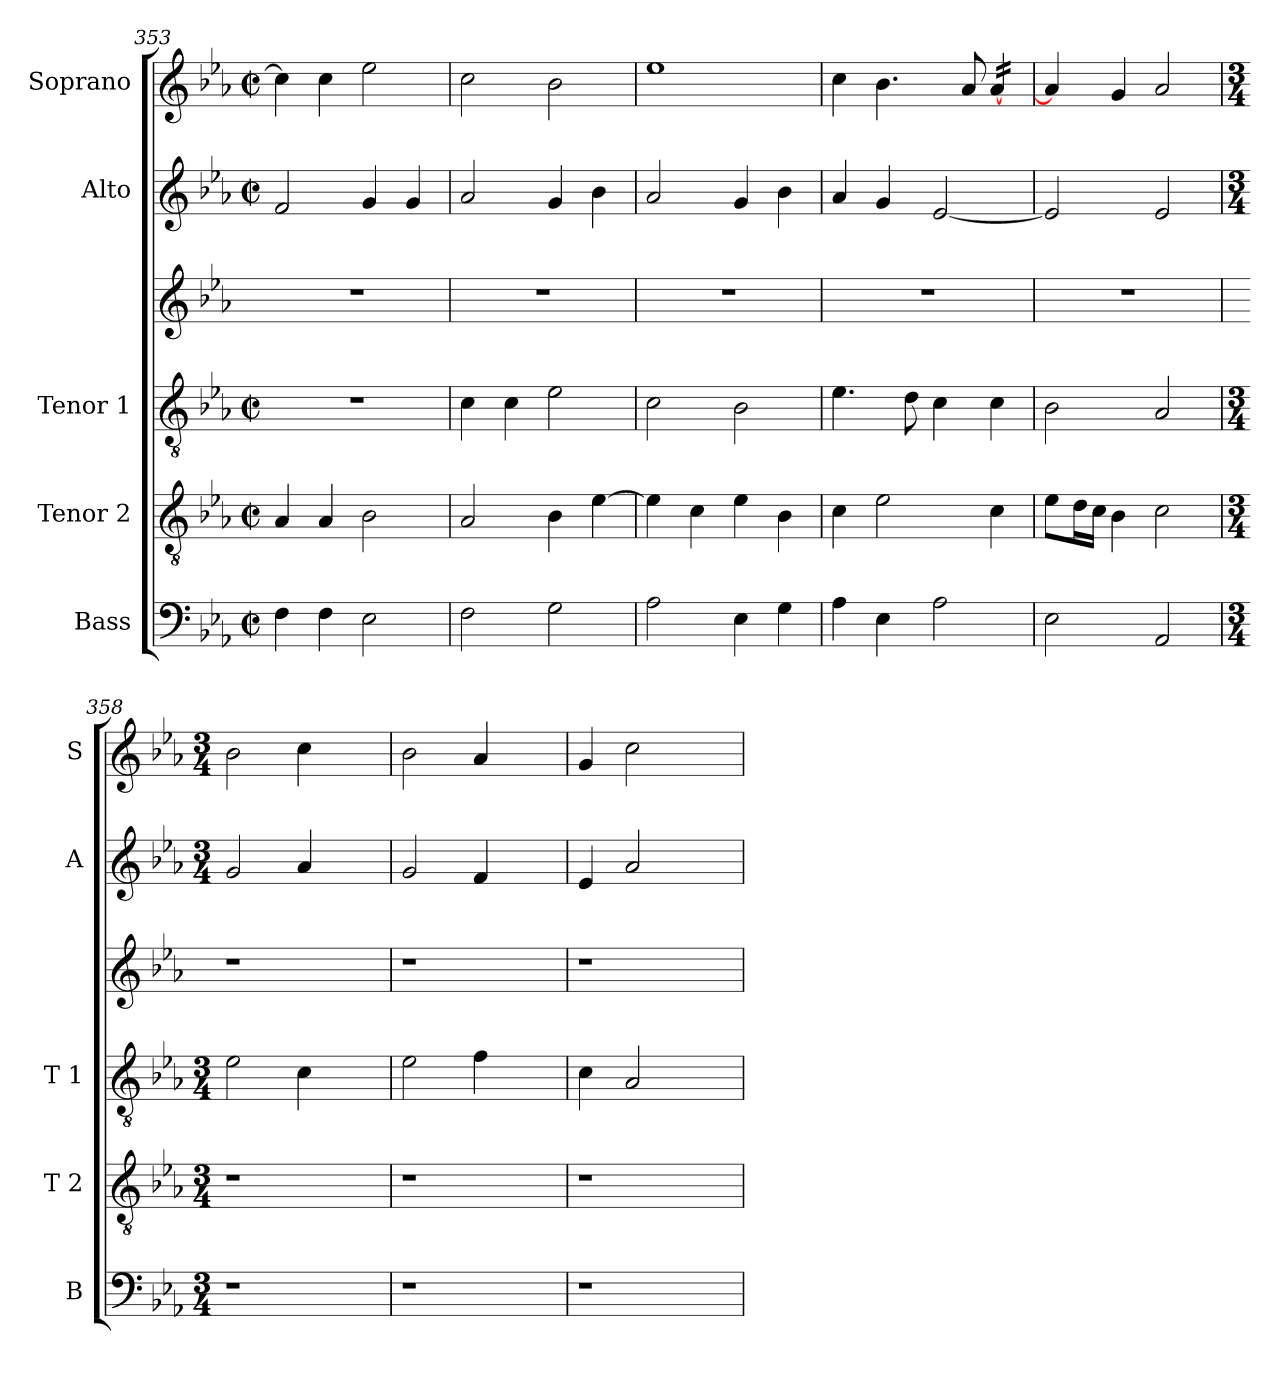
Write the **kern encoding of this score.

**kern	**kern	**kern	**kern	**kern	**kern
*part6	*part5	*part4	*part3	*part2	*part1
*staff6	*staff5	*staff4	*staff3	*staff2	*staff1
*I"Bass	*I"Tenor 2	*I"Tenor 1	*	*I"Alto	*I"Soprano
*I'B	*I'T 2	*I'T 1	*	*I'A	*I'S
*clefF4	*clefGv2	*clefGv2	*clefG2	*clefG2	*clefG2
*k[b-e-a-]	*k[b-e-a-]	*k[b-e-a-]	*k[b-e-a-]	*k[b-e-a-]	*k[b-e-a-]
*E-:	*E-:	*E-:	*E-:	*E-:	*E-:
*M2/2	*M2/2	*M2/2	*	*M2/2	*M2/2
*met(c|)	*met(c|)	*met(c|)	*	*met(c|)	*met(c|)
=353	=353	=353	=353	=353	=353
4F\	4A-/	1r	1r	2f/	4cc\]
4F\	4A-/	.	.	.	4cc\
2E-\	2B-\	.	.	4g/	2ee-\
.	.	.	.	4g/	.
=354	=354	=354	=354	=354	=354
2F\	2A-/	4c\	1r	2a-/	2cc\
.	.	4c\	.	.	.
2G\	4B-\	2e-\	.	4g/	2b-\
.	[>4e-\	.	.	4b-\	.
=355	=355	=355	=355	=355	=355
2A-\	4e-\]	2c\	1r	2a-/	1ee-
.	4c\	.	.	.	.
4E-\	4e-\	2B-\	.	4g/	.
4G\	4B-\	.	.	4b-\	.
=356	=356	=356	=356	=356	=356
4A-\	4c\	4.e-\	1r	4a-/	4cc\
4E-\	2e-\	.	.	4g/	4.b-\
.	.	8d\	.	.	.
2A-\	.	4c\	.	[>2e-/	.
.	.	.	.	.	8a-/
*	*	*	*	*	*tremolo
.	4c\	4c\	.	.	[>16a-/LL
.	.	.	.	.	16a-/
.	.	.	.	.	16a-/
.	.	.	.	.	16a-/JJ
*	*	*	*	*	*Xtremolo
!!LO:PB:g=z
=357	=357	=357	=357	=357	=357
2E-\	8e-\L	2B-\	1r	2e-/]	4a-/]
.	16d\L	.	.	.	.
.	16c\JJ	.	.	.	.
.	4B-\	.	.	.	4g/
2AA-/	2c\	2A-/	.	2e-/	2a-/
=358	=358	=358	=358	=358	=358
*M3/4	*M3/4	*M3/4	*	*M3/4	*M3/4
!LO:N:vis=1	!LO:N:vis=1	!	!	!	!
2.r	2.r	2e-\	1r	2g/	2b-\
.	.	4c\	.	4a-/	4cc\
4ryy	4ryy	4ryy	.	4ryy	4ryy
=359	=359	=359	=359	=359	=359
!LO:N:vis=1	!LO:N:vis=1	!	!	!	!
2.r	2.r	2e-\	1r	2g/	2b-\
.	.	4f\	.	4f/	4a-/
4ryy	4ryy	4ryy	.	4ryy	4ryy
=360	=360	=360	=360	=360	=360
!LO:N:vis=1	!LO:N:vis=1	!	!	!	!
2.r	2.r	4c\	1r	4e-/	4g/
.	.	2A-/	.	2a-/	2cc\
4ryy	4ryy	4ryy	.	4ryy	4ryy
=	=	=	=	=	=
*-	*-	*-	*-	*-	*-
